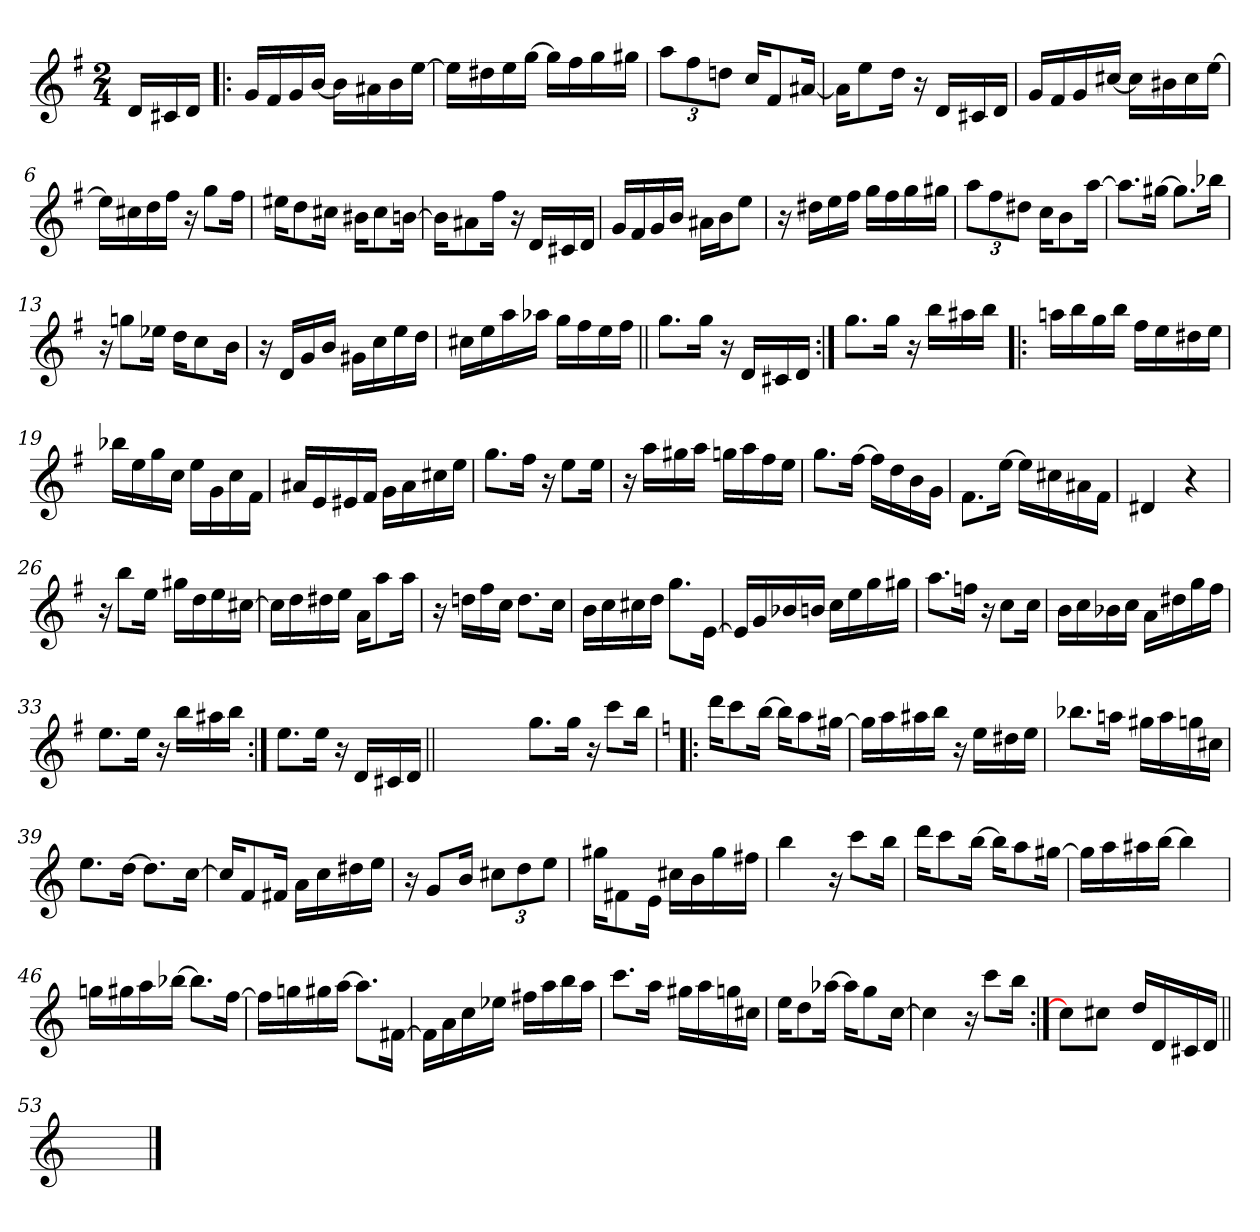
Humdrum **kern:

**kern
*part1
*staff1
*clefG2
*k[f#]
*G:
*M2/4
=
16d/LL
16c#X/
16d/JJ
=1!|:
16g/LL
16f#/
16g/
[16b/JJ
16b\LL]
16a#X\
16b\
[16ee\JJ
=2
16ee\LL]
16dd#X\
16ee\
[16gg\JJ
16gg\LL]
16ff#\
16gg\
16gg#X\JJ
=3
12aa\L
12ff#\
12ddn\J
16cc/KL
8f#/
[16a#X/Jk
!!LO:LB:g=z
=4
16a#\KL]
8ee\
16dd\Jk
16r
16d/LL
16c#X/
16d/JJ
=5
16g/LL
16f#/
16g/
[16cc#X/JJ
16cc#\LL]
16b#X\
16cc#\
[16ee\JJ
=6
16ee\LL]
16cc#X\
16dd\
16ff#\JJ
16r
8gg\L
16ff#\Jk
=7
16ee#X\KL
8dd\
16cc#X\Jk
16b#X\KL
8cc#\
[16bn\Jk
!!LO:LB:g=z
=8
16b\KL]
8a#X\
16ff#\Jk
16r
16d/LL
16c#X/
16d/JJ
=9
16g/LL
16f#/
16g/
16b/JJ
16a#X\LL
16b\J
8ee\J
=10
16r
16dd#X\LL
16ee\
16ff#\JJ
16gg\LL
16ff#\
16gg\
16gg#X\JJ
=11
12aa\L
12ff#\
12dd#X\J
16cc\KL
8b\
[16aa\Jk
!!LO:LB:g=z
=12
8.aa\L]
[16gg#X\Jk
8.gg#\L]
16bb-X\Jk
=13
16r
8ggn\L
16ee-X\Jk
16dd\KL
8cc\
16b\Jk
=14
16r
16d/LL
16g/
16b/JJ
16g#X\LL
16cc\
16ee\
16dd\JJ
=15
16cc#X\LL
16ee\
16aa\
16aa-X\JJ
16gg\LL
16ff#\
16ee\
16ff#\JJ
!!LO:LB:g=z
=16||
8.gg\L
16gg\Jk
16r
16d/LL
16c#X/
16d/JJ
=17:|!
8.gg\L
16gg\Jk
16r
16bb\LL
16aa#X\
16bb\JJ
=18!|:
16aan\LL
16bb\
16gg\
16bb\JJ
16ff#\LL
16ee\
16dd#X\
16ee\JJ
=19
16bb-X\LL
16ee\
16gg\
16cc\JJ
16ee\LL
16g\
16cc\
16f#\JJ
!!LO:LB:g=z
=20
16a#X/LL
16e/
16e#X/
16f#/JJ
16g\LL
16a#\
16cc#X\
16ee\JJ
=21
8.gg\L
16ff#\Jk
16r
8ee\L
16ee\Jk
=22
16r
16aa\LL
16gg#X\
16aa\JJ
16ggn\LL
16aa\
16ff#\
16ee\JJ
=23
8.gg\L
[16ff#\Jk
16ff#\LL]
16dd\
16b\
16g\JJ
!!LO:LB:g=z
=24
8.f#\L
[16ee\Jk
16ee\LL]
16cc#X\
16a#X\
16f#\JJ
=25
4d#X/
4r
=26
16r
8bb\L
16ee\Jk
16gg#X\LL
16dd\
16ee\
[16cc#X\JJ
=27
16cc#\LL]
16dd\
16dd#X\
16ee\JJ
16a\KL
8aa\
16aa\Jk
!!LO:LB:g=z
=28
16r
16ddn\LL
16ff#\
16cc\JJ
8.dd\L
16cc\Jk
=29
16b\LL
16cc\
16cc#X\
16dd\JJ
8.gg\L
[16e\Jk
=30
16e/LL]
16g/
16b-X/
16bn/JJ
16cc\LL
16ee\
16gg\
16gg#X\JJ
=31
8.aa\L
16ffn\Jk
16r
8cc\L
16cc\Jk
!!LO:LB:g=z
=32
16b\LL
16cc\
16b-X\
16cc\JJ
16a\LL
16dd#X\
16gg\
16ff#\JJ
=33
8.ee\L
16ee\Jk
16r
16bb\LL
16aa#X\
16bb\JJ
=34:|!
8.ee\L
16ee\Jk
16r
16d/LL
16c#X/
16d/JJ
=34X1||
*stria0
2ryy
!!LO:PB:g=z
=35-
*stria5
8.gg\L
16gg\Jk
16r
8ccc\L
16bb\Jk
=36!|:
*k[]
*C:
16ddd\KL
8ccc\
[16bb\Jk
16bb\KL]
8aa\
[16gg#X\Jk
=37
16gg#\LL]
16aa\
16aa#X\
16bb\JJ
16r
16ee\LL
16dd#X\
16ee\JJ
=38
8.bb-X\L
16aan\Jk
16gg#X\LL
16aa\
16ggn\
16cc#X\JJ
!!LO:LB:g=z
=39
8.ee\L
[16dd\Jk
8.dd\L]
[16cc\Jk
=40
16cc/KL]
8f/
16f#X/Jk
16a\LL
16cc\
16dd#X\
16ee\JJ
=41
16r
8g/L
16b/Jk
12cc#X\L
12dd\
12ee\J
=42
16gg#X\KL
8f#X\
16e\Jk
16cc#X\LL
16b\
16gg#\
16ff#X\JJ
!!LO:LB:g=z
=43
4bb\
16r
8ccc\L
16bb\Jk
=44
16ddd\KL
8ccc\
[16bb\Jk
16bb\KL]
8aa\
[16gg#X\Jk
=45
16gg#\LL]
16aa\
16aa#X\
[16bb\JJ
4bb\]
=46
16ggn\LL
16gg#X\
16aa\
[16bb-X\JJ
8.bb-\L]
[16ff\Jk
!!LO:LB:g=z
=47
16ff\LL]
16ggn\
16gg#X\
[16aa\JJ
8.aa\L]
[16f#X\Jk
=48
16f#\LL]
16a\
16cc\
16ee-X\JJ
16ff#X\LL
16aa\
16bb\
16aa\JJ
=49
8.ccc\L
16aa\Jk
16gg#X\LL
16aa\
16ggn\
16cc#X\JJ
=50
16ee\KL
8dd\
[16aa-X\Jk
16aa-\KL]
8gg\
[16cc\Jk
!!LO:LB:g=z
=51
4cc\]
16r
8ccc\L
16bb\Jk
=52:|!
*^
8cc\L]	16ryy
.	16ryy
8cc#X\J	16ryy
.	16ryy
16dd/LL	4ryy
16d/	.
16c#X/	.
16d/JJ	.
*v	*v
=53||
*stria0
2ryy
==
*-
